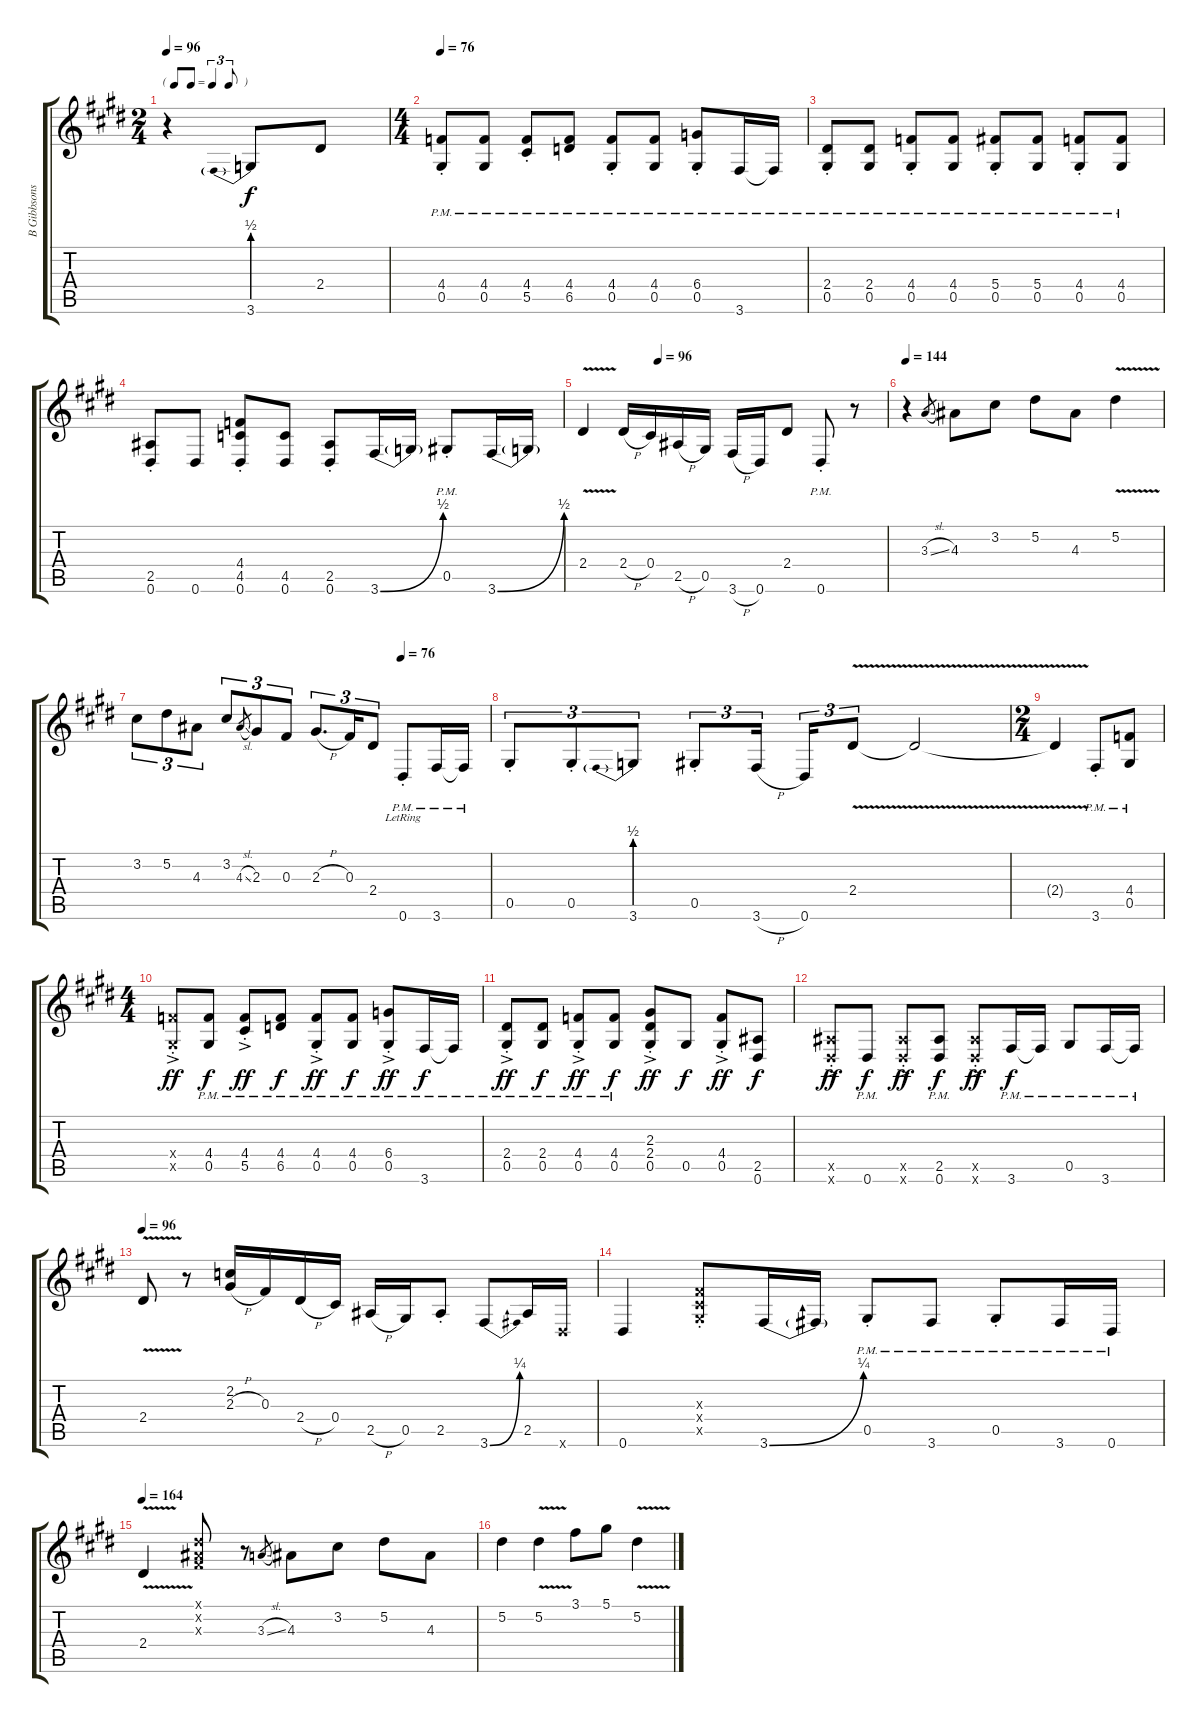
\track ("B Gibbsons" "B Gibbsons") {instrument distortionguitar}
\staff {score tabs}
\tuning (Eb4 Bb3 Gb3 Db3 Ab2 Eb2) {hide}
\ts (2 4)
\tf triplet8th
\tempo 96
\clef g2
\ks c#minor
r.4{dy f} 3.6{be (prebend 0 2 60 2)}.8 2.4.8 |
\ts (4 4)
\tempo 76
(4.4{pm st} 0.5{pm st}).8 (4.4{pm} 0.5{pm}).8 (4.4{pm st} 5.5{pm st}).8 (4.4{pm} 6.5{pm}).8 (4.4{pm st} 0.5{pm st}).8 (4.4{pm} 0.5{pm}).8 (6.4{pm st} 0.5{pm st}).8 3.6{pm}.16 3.6{pm t}.16 |
\ks e
(2.4{pm st} 0.5{pm st}).8 (2.4{pm} 0.5{pm}).8 (4.4{pm st} 0.5{pm st}).8 (4.4{pm} 0.5{pm}).8 (5.4{pm st} 0.5{pm st}).8 (5.4{pm} 0.5{pm}).8 (4.4{pm st} 0.5{pm st}).8 (4.4{pm} 0.5{pm}).8 |
\ks c#minor
(2.5{st} 0.6{st}).8 0.6.8 (4.4{st} 4.5{st} 0.6{st}).8 (4.5 0.6).8 (2.5{st} 0.6{st}).8 3.6{be (bend 0 0 60 2)}.16 3.6{t}.16 0.5{pm st}.8 3.6{be (bend 0 0 60 2)}.16 3.6{t}.16 |
\tempo (96 0.25)
2.4{v}.4 2.4{h}.16 0.4.16 2.5{h}.16 0.5.16 3.6{h}.16 0.6.16 2.4.8 0.6{pm st}.8 r.8 |
\tempo 144
\ks e
r.4 3.3{sl}.8{gr} 4.3.8 3.2.8 5.2.8 4.3.8 5.2{v}.4 |
\tempo (76 0.75)
\ks c#minor
3.2.8{tu (3 2)} 5.2.8{tu (3 2)} 4.3.8{tu (3 2)} 3.2.8{tu (3 2)} 4.3{sl}.8{gr} 2.3.8{tu (3 2)} 0.3.8{tu (3 2)} 2.3{h}.8{d tu (3 2)} 0.3.16{tu (3 2)} 2.4.8{tu (3 2)} 0.6{pm st lr}.8 3.6{pm}.16 3.6{pm t}.16 |
0.5{st}.8{tu (3 2)} 0.5{st}.8{tu (3 2)} 3.6{be (prebend 0 2 60 2)}.8{tu (3 2)} 0.5{st}.8{tu (3 2)} 3.6{h}.16{tu (3 2) beam splitsecondary} 0.6.16{tu (3 2)} 2.4{v}.8{tu (3 2)} 2.4{v t}.2 |
\ts (2 4)
\ks e
2.4{v t}.4 3.6{pm st}.8 (4.4{pm} 0.5{pm}).8 |
\ts (4 4)
\ks c#minor
(4.4{ac st x} 0.5{ac st x}).8{dy ff} (4.4{pm} 0.5{pm}).8{dy f} (4.4{ac pm st} 5.5{ac pm st}).8{dy ff} (4.4{pm} 6.5{pm}).8{dy f} (4.4{ac pm st} 0.5{ac pm st}).8{dy ff} (4.4{pm} 0.5{pm}).8{dy f} (6.4{ac pm st} 0.5{ac pm st}).8{dy ff} 3.6{pm}.16{dy f} 3.6{pm t}.16 |
(2.4{ac pm st} 0.5{ac pm st}).8{dy ff} (2.4{pm} 0.5{pm}).8{dy f} (4.4{ac pm st} 0.5{ac pm st}).8{dy ff} (4.4{pm} 0.5{pm}).8{dy f} (2.3{ac st} 2.4{ac st} 0.5{ac st}).8{dy ff} 0.5.8{dy f} (4.4{ac st} 0.5{ac st}).8{dy ff} (2.5 0.6).8{dy f} |
\ks e
(2.5{ac st x} 0.6{ac st x}).8{dy ff} 0.6{pm}.8{dy f} (2.5{ac st x} 0.6{ac st x}).8{dy ff} (2.5{pm} 0.6{pm}).8{dy f} (2.5{ac st x} 0.6{ac st x}).8{dy ff} 3.6{pm}.16{dy f} 3.6{pm t}.16 0.5{pm}.8 3.6{pm}.16 3.6{pm t}.16 |
\tempo 96
\ks c#minor
2.4{v}.8 r.8 (2.2 2.3{h}).16 0.3.16 2.4{h}.16 0.4.16 2.5{h}.16 0.5.16 2.5{st}.8 3.6{be (bend 0 0 60 1)}.8 2.5.16 0.6{x}.16 |
0.6.4 (0.3{st x} 0.4{st x} 0.5{st x}).8 3.6{be (bend 0 0 60 1)}.16 3.6{t}.16 0.5{pm st}.8 3.6{pm}.8 0.5{pm st}.8 3.6{pm}.16 0.6{pm}.16 |
\tempo 164
\ks e
2.4{v}.4 (0.1{x} 0.2{x} 0.3{x}).8 r.8 3.3{sl}.8{gr} 4.3.8 3.2.8 5.2.8 4.3.8 |
\ks c#minor
5.2.4 5.2{v}.4 3.1.8 5.1.8 5.2{v}.4
